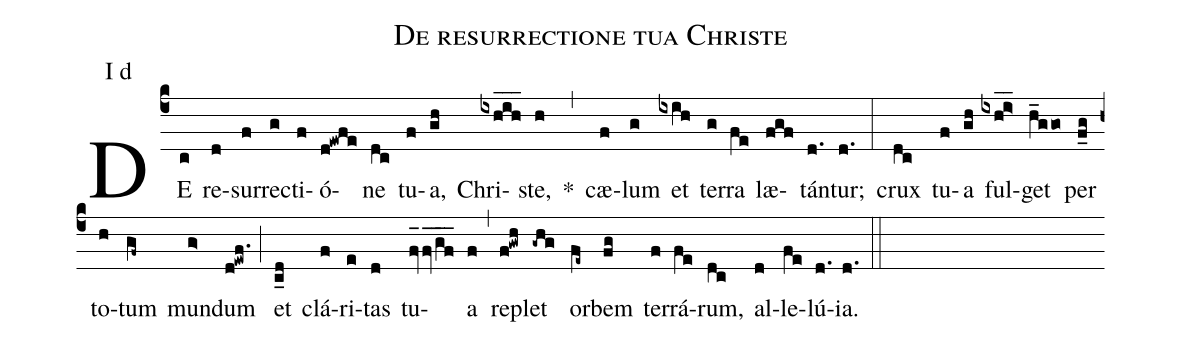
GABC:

name: De resurrectione tua Christe;
annotation: I d;
mode: 1;
%%
(c4)
DE(c) re(d)sur(f)re(g)cti(f)ó(d!ewfe)ne(dc) tu(f)a,(gh) Chri(ixhih___)ste,(h) *(,)
cæ(f)lum(g) et(ixih) ter(g)ra(fe) læ(fgf)tán(d.)tur;(d.) (:)
crux(dc) tu(f)a(gh) ful(ixhi>__)get(h_ggo) per(f_g) to(h)tum(gf~) mun(g>)dum(d!ewf.) (;)
et(c_d) clá(f)ri(e)tas(d) tu(fv_fv_/gf__)a(f) (,)
re(f!gwh)plet(-ghg) or(fe~)bem(fg) ter(f)rá(fe)rum,(dc) al(d)le(fe)lú(d.)ia.(d.) (::)
